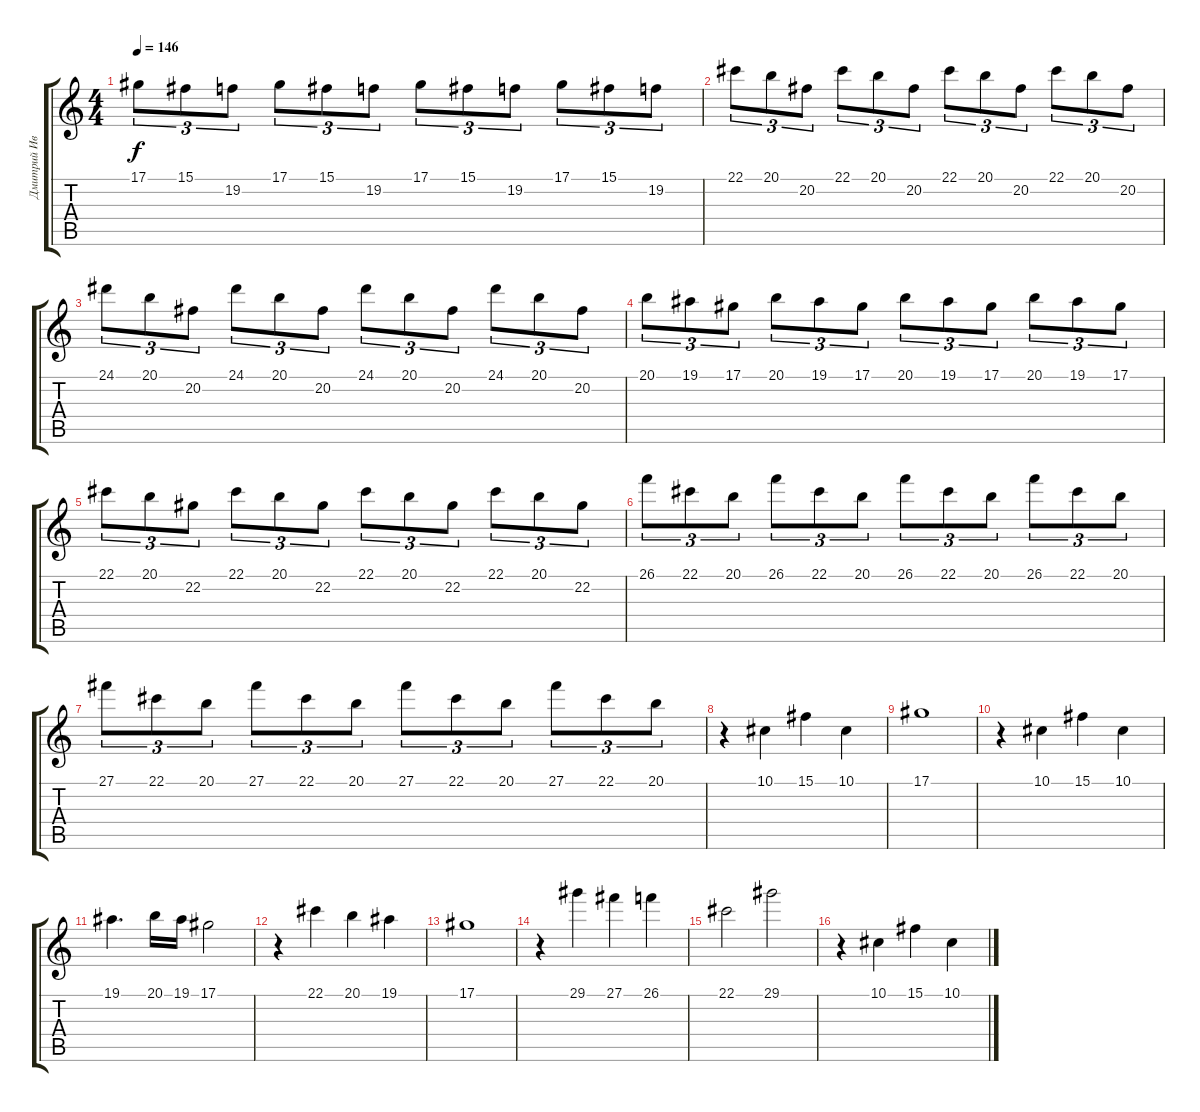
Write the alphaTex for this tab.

\track ("Дмитрий Иванов" "Дмитрий Ив") {instrument pad5bowed}
\staff {score tabs}
\tuning (Eb4 Bb3 Gb3 Db3 Ab2 Eb2) {hide}
\ts (4 4)
\tempo 146
\clef g2
\ks c
17.1.8{tu (3 2) dy f} 15.1.8{tu (3 2)} 19.2.8{tu (3 2)} 17.1.8{tu (3 2)} 15.1.8{tu (3 2)} 19.2.8{tu (3 2)} 17.1.8{tu (3 2)} 15.1.8{tu (3 2)} 19.2.8{tu (3 2)} 17.1.8{tu (3 2)} 15.1.8{tu (3 2)} 19.2.8{tu (3 2)} |
22.1.8{tu (3 2)} 20.1.8{tu (3 2)} 20.2.8{tu (3 2)} 22.1.8{tu (3 2)} 20.1.8{tu (3 2)} 20.2.8{tu (3 2)} 22.1.8{tu (3 2)} 20.1.8{tu (3 2)} 20.2.8{tu (3 2)} 22.1.8{tu (3 2)} 20.1.8{tu (3 2)} 20.2.8{tu (3 2)} |
24.1.8{tu (3 2)} 20.1.8{tu (3 2)} 20.2.8{tu (3 2)} 24.1.8{tu (3 2)} 20.1.8{tu (3 2)} 20.2.8{tu (3 2)} 24.1.8{tu (3 2)} 20.1.8{tu (3 2)} 20.2.8{tu (3 2)} 24.1.8{tu (3 2)} 20.1.8{tu (3 2)} 20.2.8{tu (3 2)} |
20.1.8{tu (3 2)} 19.1.8{tu (3 2)} 17.1.8{tu (3 2)} 20.1.8{tu (3 2)} 19.1.8{tu (3 2)} 17.1.8{tu (3 2)} 20.1.8{tu (3 2)} 19.1.8{tu (3 2)} 17.1.8{tu (3 2)} 20.1.8{tu (3 2)} 19.1.8{tu (3 2)} 17.1.8{tu (3 2)} |
22.1.8{tu (3 2)} 20.1.8{tu (3 2)} 22.2.8{tu (3 2)} 22.1.8{tu (3 2)} 20.1.8{tu (3 2)} 22.2.8{tu (3 2)} 22.1.8{tu (3 2)} 20.1.8{tu (3 2)} 22.2.8{tu (3 2)} 22.1.8{tu (3 2)} 20.1.8{tu (3 2)} 22.2.8{tu (3 2)} |
26.1.8{tu (3 2)} 22.1.8{tu (3 2)} 20.1.8{tu (3 2)} 26.1.8{tu (3 2)} 22.1.8{tu (3 2)} 20.1.8{tu (3 2)} 26.1.8{tu (3 2)} 22.1.8{tu (3 2)} 20.1.8{tu (3 2)} 26.1.8{tu (3 2)} 22.1.8{tu (3 2)} 20.1.8{tu (3 2)} |
27.1.8{tu (3 2)} 22.1.8{tu (3 2)} 20.1.8{tu (3 2)} 27.1.8{tu (3 2)} 22.1.8{tu (3 2)} 20.1.8{tu (3 2)} 27.1.8{tu (3 2)} 22.1.8{tu (3 2)} 20.1.8{tu (3 2)} 27.1.8{tu (3 2)} 22.1.8{tu (3 2)} 20.1.8{tu (3 2)} |
r.4{volume 10 instrument fx5brightness} 10.1.4 15.1.4 10.1.4 |
17.1.1 |
r.4 10.1.4 15.1.4 10.1.4 |
19.1.4{d} 20.1.16 19.1.16 17.1.2 |
r.4 22.1.4 20.1.4 19.1.4 |
17.1.1 |
r.4 29.1.4 27.1.4 26.1.4 |
22.1.2 29.1.2 |
r.4 10.1.4 15.1.4 10.1.4
